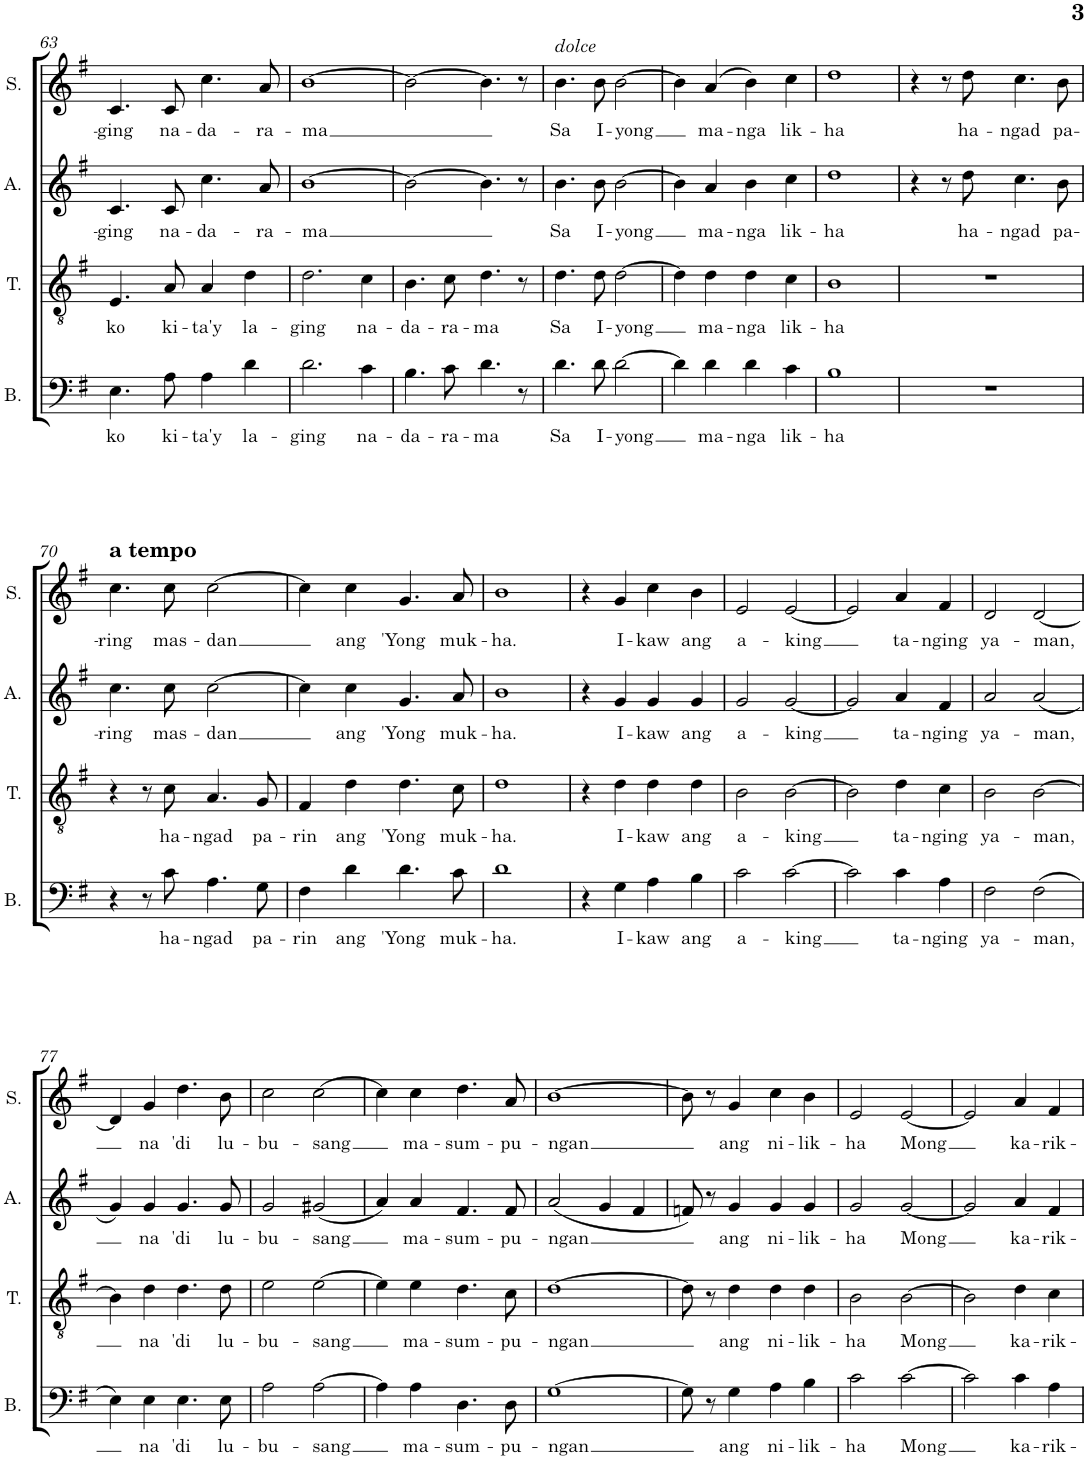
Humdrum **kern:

**kern	**text	**kern	**text	**kern	**text	**kern	**text	**kern
*part5	*part5	*part4	*part4	*part3	*part3	*part2	*part2	*part1
*staff5	*staff5	*staff4	*staff4	*staff3	*staff3	*staff2	*staff2	*staff1
*I"Bass	*	*I"Tenor	*	*I"Alto	*	*I"Soprano	*	*I"Voice
*I'B.	*	*I'T.	*	*I'A.	*	*I'S.	*	*I'Vo.
!!LO:PB:g=z
*clefF4	*	*clefGv2	*	*clefG2	*	*clefG2	*	*clefG2
*k[f#]	*	*k[f#]	*	*k[f#]	*	*k[f#]	*	*k[f#]
*M4/4	*	*M4/4	*	*M4/4	*	*M4/4	*	*M4/4
=63	=63	=63	=63	=63	=63	=63	=63	=63
!	!LO:LY:b	!	!LO:LY:b	!	!LO:LY:b	!	!LO:LY:b	!
4.E\	ko	4.E/	ko	4.c/	-ging	4.c/	-ging	1r
!	!LO:LY:b	!	!LO:LY:b	!	!LO:LY:b	!	!LO:LY:b	!
8A\	ki-	8A/	ki-	8c/	na-	8c/	na-	.
!	!LO:LY:b	!	!LO:LY:b	!	!LO:LY:b	!	!LO:LY:b	!
4A\	-ta'y	4A/	-ta'y	4.cc\	-da-	4.cc\	-da-	.
!	!LO:LY:b	!	!LO:LY:b	!	!	!	!	!
4d\	la-	4d\	la-	.	.	.	.	.
!	!	!	!	!	!LO:LY:b	!	!LO:LY:b	!
.	.	.	.	8a/	-ra-	8a/	-ra-	.
=64	=64	=64	=64	=64	=64	=64	=64	=64
!	!LO:LY:b	!	!LO:LY:b	!	!LO:LY:b	!	!LO:LY:b	!
2.d\	-ging	2.d\	-ging	[1b	-ma	[1b	-ma	1r
!	!LO:LY:b	!	!LO:LY:b	!	!	!	!	!
4c\	na-	4c\	na-	.	.	.	.	.
=65	=65	=65	=65	=65	=65	=65	=65	=65
!	!LO:LY:b	!	!LO:LY:b	!	!	!	!	!
4.B\	-da-	4.B\	-da-	2b\_	.	2b\_	.	1r
!	!LO:LY:b	!	!LO:LY:b	!	!	!	!	!
8c\	-ra-	8c\	-ra-	.	.	.	.	.
!	!LO:LY:b	!	!LO:LY:b	!	!	!	!	!
4.d\	-ma	4.d\	-ma	4.b\]	.	4.b\]	.	.
8r	.	8r	.	8r	.	8r	.	.
=66	=66	=66	=66	=66	=66	=66	=66	=66
!	!	!	!	!	!	!LO:TX:a:i:t=dolce	!	!
!	!LO:LY:b	!	!LO:LY:b	!	!LO:LY:b	!	!LO:LY:b	!
4.d\	Sa	4.d\	Sa	4.b\	Sa	4.b\	Sa	1r
!	!LO:LY:b	!	!LO:LY:b	!	!LO:LY:b	!	!LO:LY:b	!
8d\	I-	8d\	I-	8b\	I-	8b\	I-	.
!	!LO:LY:b	!	!LO:LY:b	!	!LO:LY:b	!	!LO:LY:b	!
[2d\	-yong	[2d\	-yong	[2b\	-yong	[2b\	-yong	.
=67	=67	=67	=67	=67	=67	=67	=67	=67
4d\]	.	4d\]	.	4b\]	.	4b\]	.	1r
!	!LO:LY:b	!	!LO:LY:b	!	!LO:LY:b	!	!LO:LY:b	!
4d\	ma-	4d\	ma-	4a/	ma-	(4a/	ma-	.
!	!LO:LY:b	!	!LO:LY:b	!	!LO:LY:b	!	!LO:LY:b	!
4d\	-nga	4d\	-nga	4b\	-nga	4b\)	-nga	.
!	!LO:LY:b	!	!LO:LY:b	!	!LO:LY:b	!	!LO:LY:b	!
4c\	lik-	4c\	lik-	4cc\	lik-	4cc\	lik-	.
=68	=68	=68	=68	=68	=68	=68	=68	=68
!	!LO:LY:b	!	!LO:LY:b	!	!LO:LY:b	!	!LO:LY:b	!
1B	-ha	1B	-ha	1dd	-ha	1dd	-ha	1r
=69	=69	=69	=69	=69	=69	=69	=69	=69
1r	.	1r	.	4r	.	4r	.	1r
.	.	.	.	8r	.	8r	.	.
!	!	!	!	!	!LO:LY:b	!	!LO:LY:b	!
.	.	.	.	8dd\	ha-	8dd\	ha-	.
!	!	!	!	!	!LO:LY:b	!	!LO:LY:b	!
.	.	.	.	4.cc\	-ngad	4.cc\	-ngad	.
!	!	!	!	!	!LO:LY:b	!	!LO:LY:b	!
.	.	.	.	8b\	pa-	8b\	pa-	.
!!LO:LB:g=z
=70	=70	=70	=70	=70	=70	=70	=70	=70
!	!	!	!	!	!	!	!	!LO:TX:a:B:t=a tempo
!	!	!	!	!	!LO:LY:b	!	!LO:LY:b	!
4r	.	4r	.	4.cc\	-ring	4.cc\	-ring	1r
8r	.	8r	.	.	.	.	.	.
!	!LO:LY:b	!	!LO:LY:b	!	!LO:LY:b	!	!LO:LY:b	!
8c\	ha-	8c\	ha-	8cc\	mas-	8cc\	mas-	.
!	!LO:LY:b	!	!LO:LY:b	!	!LO:LY:b	!	!LO:LY:b	!
4.A\	-ngad	4.A/	-ngad	[2cc\	-dan	[2cc\	-dan	.
!	!LO:LY:b	!	!LO:LY:b	!	!	!	!	!
8G\	pa-	8G/	pa-	.	.	.	.	.
=71	=71	=71	=71	=71	=71	=71	=71	=71
!	!LO:LY:b	!	!LO:LY:b	!	!	!	!	!
4F#\	-rin	4F#/	-rin	4cc\]	.	4cc\]	.	1r
!	!LO:LY:b	!	!LO:LY:b	!	!LO:LY:b	!	!LO:LY:b	!
4d\	ang	4d\	ang	4cc\	ang	4cc\	ang	.
!	!LO:LY:b	!	!LO:LY:b	!	!LO:LY:b	!	!LO:LY:b	!
4.d\	'Yong	4.d\	'Yong	4.g/	'Yong	4.g/	'Yong	.
!	!LO:LY:b	!	!LO:LY:b	!	!LO:LY:b	!	!LO:LY:b	!
8c\	muk-	8c\	muk-	8a/	muk-	8a/	muk-	.
=72	=72	=72	=72	=72	=72	=72	=72	=72
!	!LO:LY:b	!	!LO:LY:b	!	!LO:LY:b	!	!LO:LY:b	!
1d	-ha.	1d	-ha.	1b	-ha.	1b	-ha.	1r
=73	=73	=73	=73	=73	=73	=73	=73	=73
4r	.	4r	.	4r	.	4r	.	1r
!	!LO:LY:b	!	!LO:LY:b	!	!LO:LY:b	!	!LO:LY:b	!
4G\	I-	4d\	I-	4g/	I-	4g/	I-	.
!	!LO:LY:b	!	!LO:LY:b	!	!LO:LY:b	!	!LO:LY:b	!
4A\	-kaw	4d\	-kaw	4g/	-kaw	4cc\	-kaw	.
!	!LO:LY:b	!	!LO:LY:b	!	!LO:LY:b	!	!LO:LY:b	!
4B\	ang	4d\	ang	4g/	ang	4b\	ang	.
=74	=74	=74	=74	=74	=74	=74	=74	=74
!	!LO:LY:b	!	!LO:LY:b	!	!LO:LY:b	!	!LO:LY:b	!
2c\	a-	2B\	a-	2g/	a-	2e/	a-	1r
!	!LO:LY:b	!	!LO:LY:b	!	!LO:LY:b	!	!LO:LY:b	!
[2c\	-king	[2B\	-king	[2g/	-king	[2e/	-king	.
=75	=75	=75	=75	=75	=75	=75	=75	=75
2c\]	.	2B\]	.	2g/]	.	2e/]	.	1r
!	!LO:LY:b	!	!LO:LY:b	!	!LO:LY:b	!	!LO:LY:b	!
4c\	ta-	4d\	ta-	4a/	ta-	4a/	ta-	.
!	!LO:LY:b	!	!LO:LY:b	!	!LO:LY:b	!	!LO:LY:b	!
4A\	-nging	4c\	-nging	4f#/	-nging	4f#/	-nging	.
=76	=76	=76	=76	=76	=76	=76	=76	=76
!	!LO:LY:b	!	!LO:LY:b	!	!LO:LY:b	!	!LO:LY:b	!
2F#\	ya-	2B\	ya-	2a/	ya-	2d/	ya-	1r
!	!LO:LY:b	!	!LO:LY:b	!	!LO:LY:b	!	!LO:LY:b	!
(2F#\	-man,	[2B\	-man,	(2a/	-man,	[2d/	-man,	.
!!LO:LB:g=z
=77	=77	=77	=77	=77	=77	=77	=77	=77
4E\)	.	4B\]	.	4g/)	.	4d/]	.	1r
!	!LO:LY:b	!	!LO:LY:b	!	!LO:LY:b	!	!LO:LY:b	!
4E\	na	4d\	na	4g/	na	4g/	na	.
!	!LO:LY:b	!	!LO:LY:b	!	!LO:LY:b	!	!LO:LY:b	!
4.E\	'di	4.d\	'di	4.g/	'di	4.dd\	'di	.
!	!LO:LY:b	!	!LO:LY:b	!	!LO:LY:b	!	!LO:LY:b	!
8E\	lu-	8d\	lu-	8g/	lu-	8b\	lu-	.
=78	=78	=78	=78	=78	=78	=78	=78	=78
!	!LO:LY:b	!	!LO:LY:b	!	!LO:LY:b	!	!LO:LY:b	!
2A\	-bu-	2e\	-bu-	2g/	-bu-	2cc\	-bu-	1r
!	!LO:LY:b	!	!LO:LY:b	!	!LO:LY:b	!	!LO:LY:b	!
[2A\	-sang	[2e\	-sang	(2g#X/	-sang	[2cc\	-sang	.
=79	=79	=79	=79	=79	=79	=79	=79	=79
4A\]	.	4e\]	.	4a/)	.	4cc\]	.	1r
!	!LO:LY:b	!	!LO:LY:b	!	!LO:LY:b	!	!LO:LY:b	!
4A\	ma-	4e\	ma-	4a/	ma-	4cc\	ma-	.
!	!LO:LY:b	!	!LO:LY:b	!	!LO:LY:b	!	!LO:LY:b	!
4.D\	-sum-	4.d\	-sum-	4.f#/	-sum-	4.dd\	-sum-	.
!	!LO:LY:b	!	!LO:LY:b	!	!LO:LY:b	!	!LO:LY:b	!
8D\	-pu-	8c\	-pu-	8f#/	-pu-	8a/	-pu-	.
=80	=80	=80	=80	=80	=80	=80	=80	=80
!	!LO:LY:b	!	!LO:LY:b	!	!LO:LY:b	!	!LO:LY:b	!
[1G	-ngan	[1d	-ngan	(2a/	-ngan	[1b	-ngan	1r
.	.	.	.	4g/	.	.	.	.
.	.	.	.	4f#/	.	.	.	.
=81	=81	=81	=81	=81	=81	=81	=81	=81
8G\]	.	8d\]	.	8fn/)	.	8b\]	.	1r
8r	.	8r	.	8r	.	8r	.	.
!	!LO:LY:b	!	!LO:LY:b	!	!LO:LY:b	!	!LO:LY:b	!
4G\	ang	4d\	ang	4g/	ang	4g/	ang	.
!	!LO:LY:b	!	!LO:LY:b	!	!LO:LY:b	!	!LO:LY:b	!
4A\	ni-	4d\	ni-	4g/	ni-	4cc\	ni-	.
!	!LO:LY:b	!	!LO:LY:b	!	!LO:LY:b	!	!LO:LY:b	!
4B\	-lik-	4d\	-lik-	4g/	-lik-	4b\	-lik-	.
=82	=82	=82	=82	=82	=82	=82	=82	=82
!	!LO:LY:b	!	!LO:LY:b	!	!LO:LY:b	!	!LO:LY:b	!
2c\	-ha	2B\	-ha	2g/	-ha	2e/	-ha	1r
!	!LO:LY:b	!	!LO:LY:b	!	!LO:LY:b	!	!LO:LY:b	!
[2c\	Mong	[2B\	Mong	[2g/	Mong	[2e/	Mong	.
=83	=83	=83	=83	=83	=83	=83	=83	=83
2c\]	.	2B\]	.	2g/]	.	2e/]	.	1r
!	!LO:LY:b	!	!LO:LY:b	!	!LO:LY:b	!	!LO:LY:b	!
4c\	ka-	4d\	ka-	4a/	ka-	4a/	ka-	.
!	!LO:LY:b	!	!LO:LY:b	!	!LO:LY:b	!	!LO:LY:b	!
4A\	-rik-	4c\	-rik-	4f#/	-rik-	4f#/	-rik-	.
=	=	=	=	=	=	=	=	=
*-	*-	*-	*-	*-	*-	*-	*-	*-
